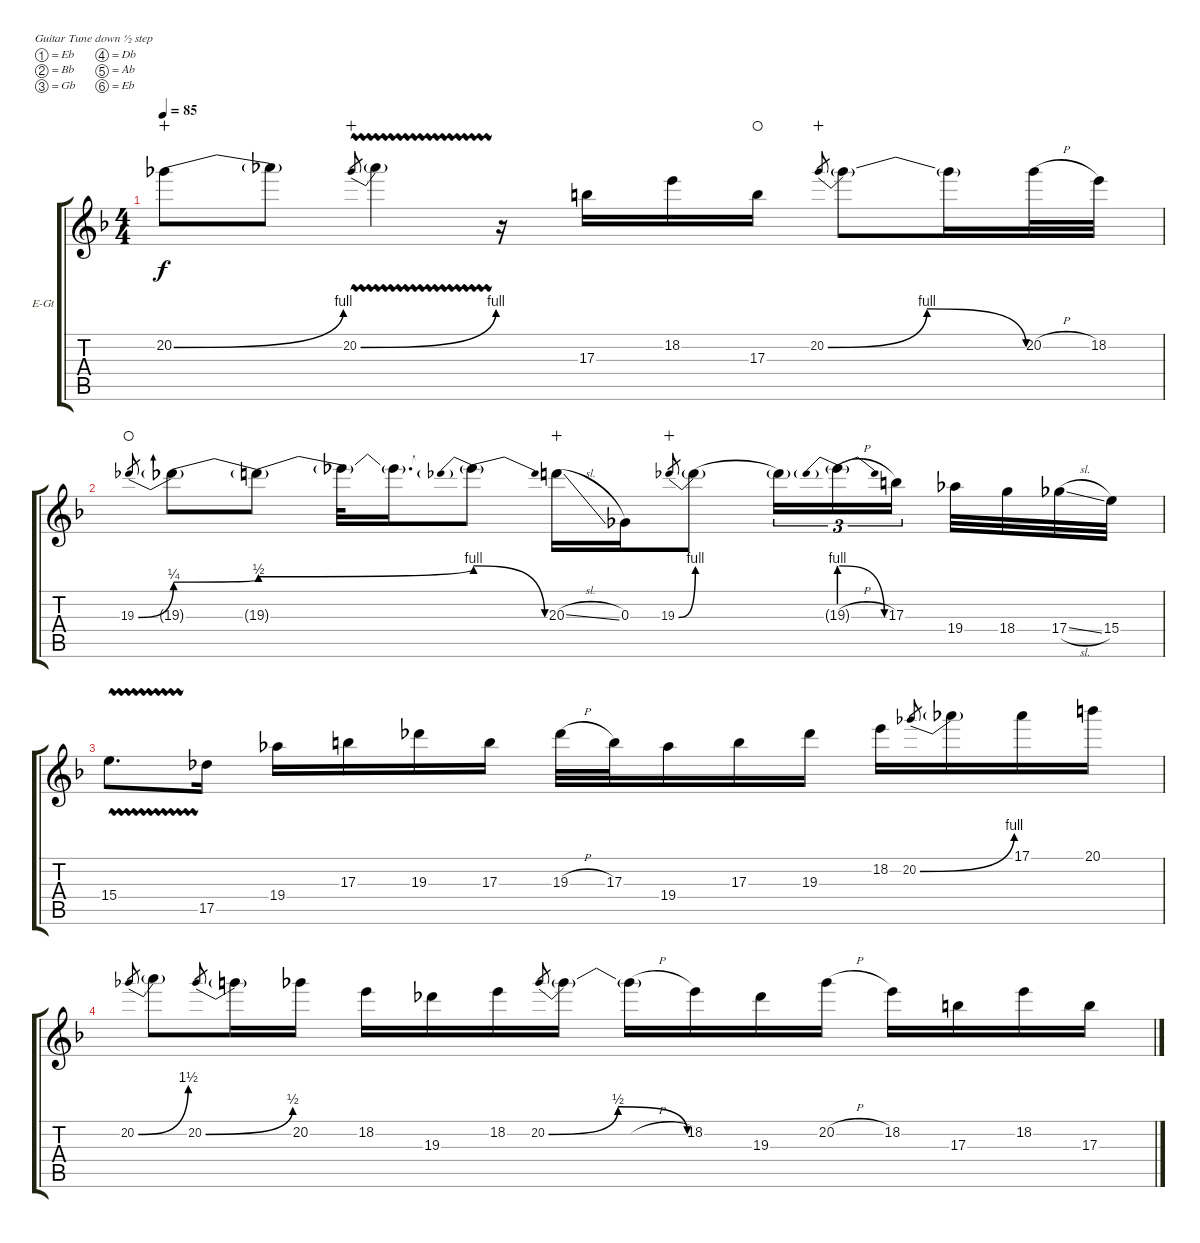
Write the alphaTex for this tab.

\defaultSystemsLayout 4
\bracketExtendMode groupsimilarinstruments
\firstSystemTrackNameOrientation horizontal
\otherSystemsTrackNameOrientation horizontal
\track ("Solo" "E-Gt") {instrument distortionguitar}
\staff {score tabs}
\tuning (Eb4 Bb3 Gb3 Db3 Ab2 Eb2)
\ts (4 4)
\tempo 85
\clef g2
\scale
0.333333
\ks dminor
20.2{be (bend 0 0 15 4)}.8{dy f wahc} 20.2{t}.8 20.2{be (bend 0 0 15 4) vw}.8{gr wahc} 20.2{t}.4 r.16 17.3.16 18.2.16 17.3.16{waho} 20.2{be (bendrelease 0 0 10.2 4 20.4 4 30 0)}.8{gr wahc} 20.2{t}.8 20.2{t}.16 20.2{h}.32 18.2.32 |
\scale
0.333333 19.3{be (bend 0 0 0.6 1)}.8{gr waho} 19.3{be (bend 0 1 15 2) t}.8 19.3{be (bend 0 2 14.399999999999999 4) t}.8 19.3{t}.32 19.3{t}.16{d} 19.3{be (prebendrelease 0.6 4 2.4 0) t}.8 20.3{sl}.16{wahc} 0.3.16 19.3{be (bend 0 0 7.8 4)}.8{gr wahc} 19.3{be (hold 0 0 60 0) t}.8 19.3{t}.16{tu (3 2)} 19.3{be (prebendrelease 0 4 15 0) h g}.16{tu (3 2)} 17.3.16{tu (3 2)} 19.4.32 18.4.32 17.4{sl}.32 15.4.32 |
\scale
0.333333 15.4{vw}.8{d} 17.5.16 19.4.16 17.3.16 19.3.16 17.3.16 19.3{h}.32 17.3.32 19.4.16 17.3.16 19.3.16 18.2.16 20.2{be (bend 0 0 15 4)}.8{gr} 20.2{t}.16 17.1.16 20.1.16 |
\scale
0.333333 20.2{be (bend 0 0 15 6)}.8{gr} 20.2{t}.8 20.2{be (bend 0 0 14.399999999999999 2)}.8{gr} 20.2{t}.16 20.2.16 18.2.16 19.3.16 18.2.16 20.2{be (bendrelease 0 0 9.6 2 20.4 2 30 0)}.8{gr} 20.2{t}.16 20.2{h t}.16 18.2.16 19.3.16 20.2{h}.16 18.2.16 17.3.16 18.2.16 17.3.16
